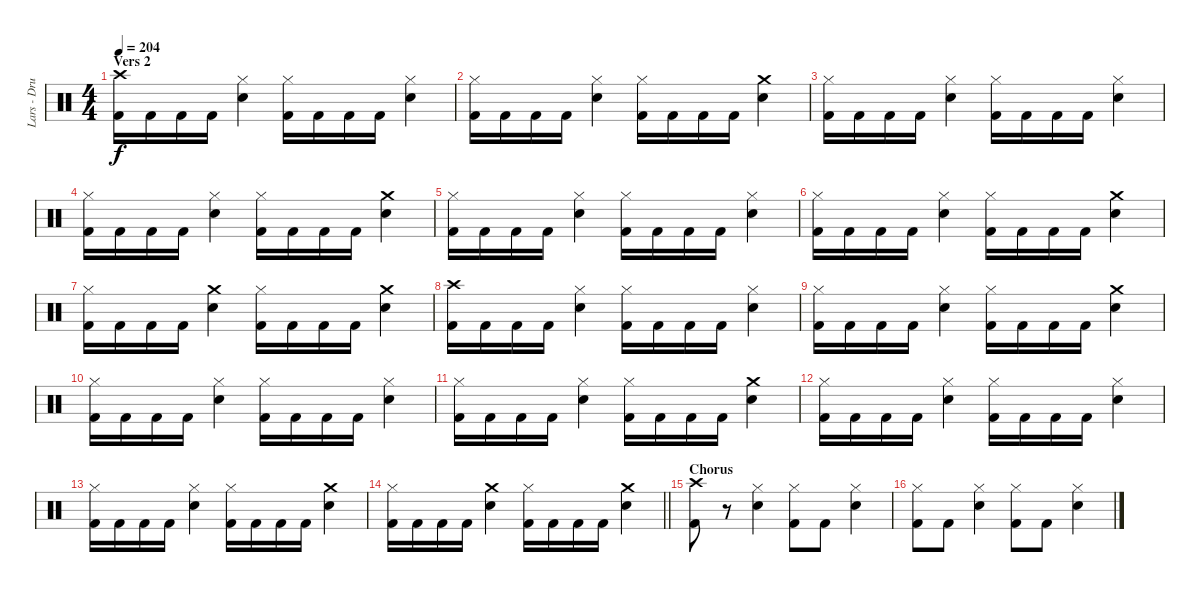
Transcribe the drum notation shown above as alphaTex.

\track ("Lars - Drums" "Lars - Dru") {solo instrument percussion}
\staff {score}
\articulation defaults
\ts (4 4)
\section ("" "Vers 2")
\tempo 204
\clef neutral
\ks c
("Crash high (hit)" "Kick (hit) 2").16{dy f} "Kick (hit) 2".16 "Kick (hit) 2".16 "Kick (hit) 2".16 ("Hi-Hat (closed)" "Electric Snare (hit)").4 ("Hi-Hat (closed)" "Kick (hit) 2").16 "Kick (hit) 2".16 "Kick (hit) 2".16 "Kick (hit) 2".16 ("Hi-Hat (closed)" "Electric Snare (hit)").4 |
("Hi-Hat (closed)" "Kick (hit) 2").16 "Kick (hit) 2".16 "Kick (hit) 2".16 "Kick (hit) 2".16 ("Hi-Hat (closed)" "Electric Snare (hit)").4 ("Hi-Hat (closed)" "Kick (hit) 2").16 "Kick (hit) 2".16 "Kick (hit) 2".16 "Kick (hit) 2".16 ("Crash medium (hit)" "Electric Snare (hit)").4 |
("Hi-Hat (closed)" "Kick (hit) 2").16 "Kick (hit) 2".16 "Kick (hit) 2".16 "Kick (hit) 2".16 ("Hi-Hat (closed)" "Electric Snare (hit)").4 ("Hi-Hat (closed)" "Kick (hit) 2").16 "Kick (hit) 2".16 "Kick (hit) 2".16 "Kick (hit) 2".16 ("Hi-Hat (closed)" "Electric Snare (hit)").4 |
("Hi-Hat (closed)" "Kick (hit) 2").16 "Kick (hit) 2".16 "Kick (hit) 2".16 "Kick (hit) 2".16 ("Hi-Hat (closed)" "Electric Snare (hit)").4 ("Hi-Hat (closed)" "Kick (hit) 2").16 "Kick (hit) 2".16 "Kick (hit) 2".16 "Kick (hit) 2".16 ("Crash medium (hit)" "Electric Snare (hit)").4 |
("Hi-Hat (closed)" "Kick (hit) 2").16 "Kick (hit) 2".16 "Kick (hit) 2".16 "Kick (hit) 2".16 ("Hi-Hat (closed)" "Electric Snare (hit)").4 ("Hi-Hat (closed)" "Kick (hit) 2").16 "Kick (hit) 2".16 "Kick (hit) 2".16 "Kick (hit) 2".16 ("Hi-Hat (closed)" "Electric Snare (hit)").4 |
("Hi-Hat (closed)" "Kick (hit) 2").16 "Kick (hit) 2".16 "Kick (hit) 2".16 "Kick (hit) 2".16 ("Hi-Hat (closed)" "Electric Snare (hit)").4 ("Hi-Hat (closed)" "Kick (hit) 2").16 "Kick (hit) 2".16 "Kick (hit) 2".16 "Kick (hit) 2".16 ("Crash medium (hit)" "Electric Snare (hit)").4 |
("Hi-Hat (closed)" "Kick (hit) 2").16 "Kick (hit) 2".16 "Kick (hit) 2".16 "Kick (hit) 2".16 ("Crash medium (hit)" "Electric Snare (hit)").4 ("Hi-Hat (closed)" "Kick (hit) 2").16 "Kick (hit) 2".16 "Kick (hit) 2".16 "Kick (hit) 2".16 ("Crash medium (hit)" "Electric Snare (hit)").4 |
("Crash high (hit)" "Kick (hit) 2").16 "Kick (hit) 2".16 "Kick (hit) 2".16 "Kick (hit) 2".16 ("Hi-Hat (closed)" "Electric Snare (hit)").4 ("Hi-Hat (closed)" "Kick (hit) 2").16 "Kick (hit) 2".16 "Kick (hit) 2".16 "Kick (hit) 2".16 ("Hi-Hat (closed)" "Electric Snare (hit)").4 |
("Hi-Hat (closed)" "Kick (hit) 2").16 "Kick (hit) 2".16 "Kick (hit) 2".16 "Kick (hit) 2".16 ("Hi-Hat (closed)" "Electric Snare (hit)").4 ("Hi-Hat (closed)" "Kick (hit) 2").16 "Kick (hit) 2".16 "Kick (hit) 2".16 "Kick (hit) 2".16 ("Crash medium (hit)" "Electric Snare (hit)").4 |
("Hi-Hat (closed)" "Kick (hit) 2").16 "Kick (hit) 2".16 "Kick (hit) 2".16 "Kick (hit) 2".16 ("Hi-Hat (closed)" "Electric Snare (hit)").4 ("Hi-Hat (closed)" "Kick (hit) 2").16 "Kick (hit) 2".16 "Kick (hit) 2".16 "Kick (hit) 2".16 ("Hi-Hat (closed)" "Electric Snare (hit)").4 |
("Hi-Hat (closed)" "Kick (hit) 2").16 "Kick (hit) 2".16 "Kick (hit) 2".16 "Kick (hit) 2".16 ("Hi-Hat (closed)" "Electric Snare (hit)").4 ("Hi-Hat (closed)" "Kick (hit) 2").16 "Kick (hit) 2".16 "Kick (hit) 2".16 "Kick (hit) 2".16 ("Crash medium (hit)" "Electric Snare (hit)").4 |
("Hi-Hat (closed)" "Kick (hit) 2").16 "Kick (hit) 2".16 "Kick (hit) 2".16 "Kick (hit) 2".16 ("Hi-Hat (closed)" "Electric Snare (hit)").4 ("Hi-Hat (closed)" "Kick (hit) 2").16 "Kick (hit) 2".16 "Kick (hit) 2".16 "Kick (hit) 2".16 ("Hi-Hat (closed)" "Electric Snare (hit)").4 |
("Hi-Hat (closed)" "Kick (hit) 2").16 "Kick (hit) 2".16 "Kick (hit) 2".16 "Kick (hit) 2".16 ("Hi-Hat (closed)" "Electric Snare (hit)").4 ("Hi-Hat (closed)" "Kick (hit) 2").16 "Kick (hit) 2".16 "Kick (hit) 2".16 "Kick (hit) 2".16 ("Crash medium (hit)" "Electric Snare (hit)").4 |
\barLineRight lightlight
("Hi-Hat (closed)" "Kick (hit) 2").16 "Kick (hit) 2".16 "Kick (hit) 2".16 "Kick (hit) 2".16 ("Crash medium (hit)" "Electric Snare (hit)").4 ("Hi-Hat (closed)" "Kick (hit) 2").16 "Kick (hit) 2".16 "Kick (hit) 2".16 "Kick (hit) 2".16 ("Crash medium (hit)" "Electric Snare (hit)").4 |
\section ("" "Chorus")
("Crash high (hit)" "Kick (hit) 2").8 r.8 ("Hi-Hat (closed)" "Electric Snare (hit)").4 ("Hi-Hat (closed)" "Kick (hit) 2").8 "Kick (hit) 2".8 ("Hi-Hat (closed)" "Electric Snare (hit)").4 |
("Hi-Hat (closed)" "Kick (hit) 2").8 "Kick (hit) 2".8 ("Hi-Hat (closed)" "Electric Snare (hit)").4 ("Hi-Hat (closed)" "Kick (hit) 2").8 "Kick (hit) 2".8 ("Hi-Hat (closed)" "Electric Snare (hit)").4
